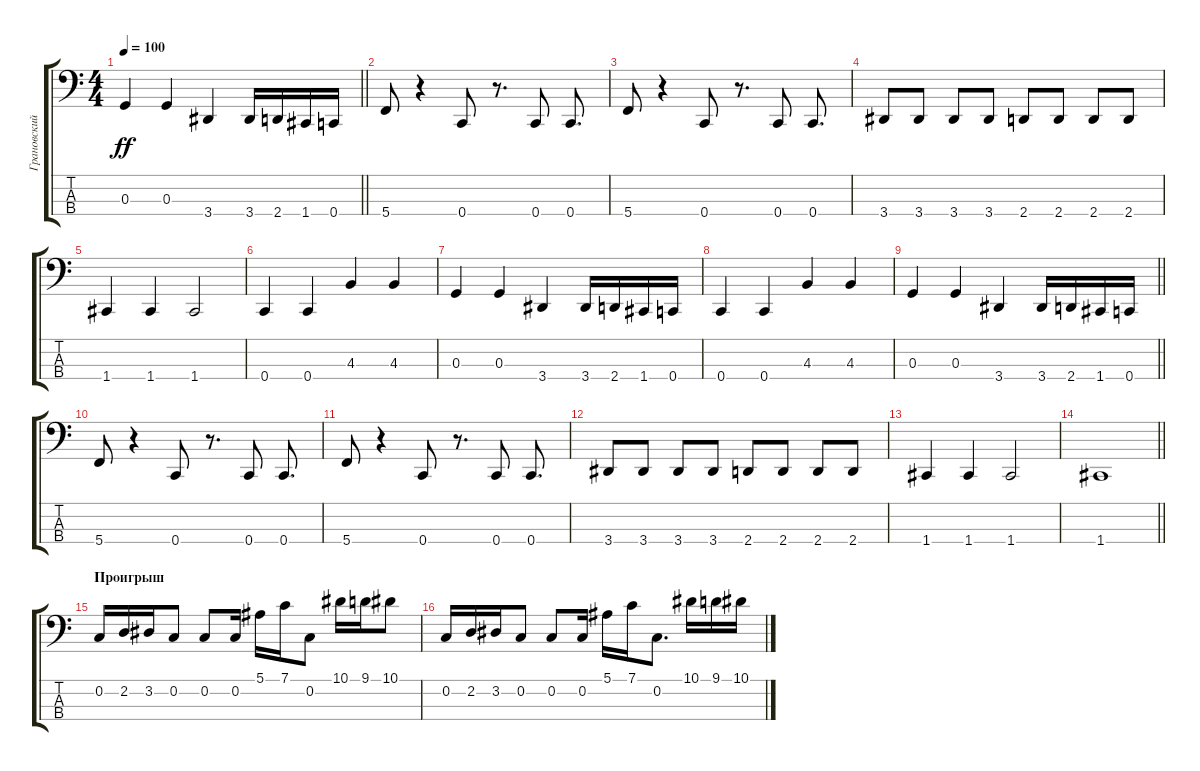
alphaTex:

\track ("Грановский (бас)" "Грановский") {instrument electricbassfinger}
\staff {score tabs}
\tuning (F2 C2 G1 C1) {hide}
\ts (4 4)
\tempo 100
\clef f4
\barLineRight lightlight
\ks c
0.3.4{dy ff} 0.3.4 3.4.4 3.4.16 2.4.16 1.4.16 0.4.16 |
5.4.8 r.4 0.4.8 r.8{d} 0.4.8 0.4.8{d} |
5.4.8 r.4 0.4.8 r.8{d} 0.4.8 0.4.8{d} |
3.4.8 3.4.8 3.4.8 3.4.8 2.4.8 2.4.8 2.4.8 2.4.8 |
1.4.4 1.4.4 1.4.2 |
0.4.4 0.4.4 4.3.4 4.3.4 |
0.3.4 0.3.4 3.4.4 3.4.16 2.4.16 1.4.16 0.4.16 |
0.4.4 0.4.4 4.3.4 4.3.4 |
\barLineRight lightlight
0.3.4 0.3.4 3.4.4 3.4.16 2.4.16 1.4.16 0.4.16 |
5.4.8 r.4 0.4.8 r.8{d} 0.4.8 0.4.8{d} |
5.4.8 r.4 0.4.8 r.8{d} 0.4.8 0.4.8{d} |
3.4.8 3.4.8 3.4.8 3.4.8 2.4.8 2.4.8 2.4.8 2.4.8 |
1.4.4 1.4.4 1.4.2 |
\barLineRight lightlight
1.4.1 |
\section ("" "Проигрыш")
0.2.16 2.2.16 3.2.16 0.2.8 0.2.8 0.2.16 5.1.16 7.1.16 0.2.8 10.1.16 9.1.16 10.1.8 |
0.2.16 2.2.16 3.2.16 0.2.8 0.2.8 0.2.16 5.1.16 7.1.16 0.2.8{d} 10.1.16 9.1.16 10.1.16
